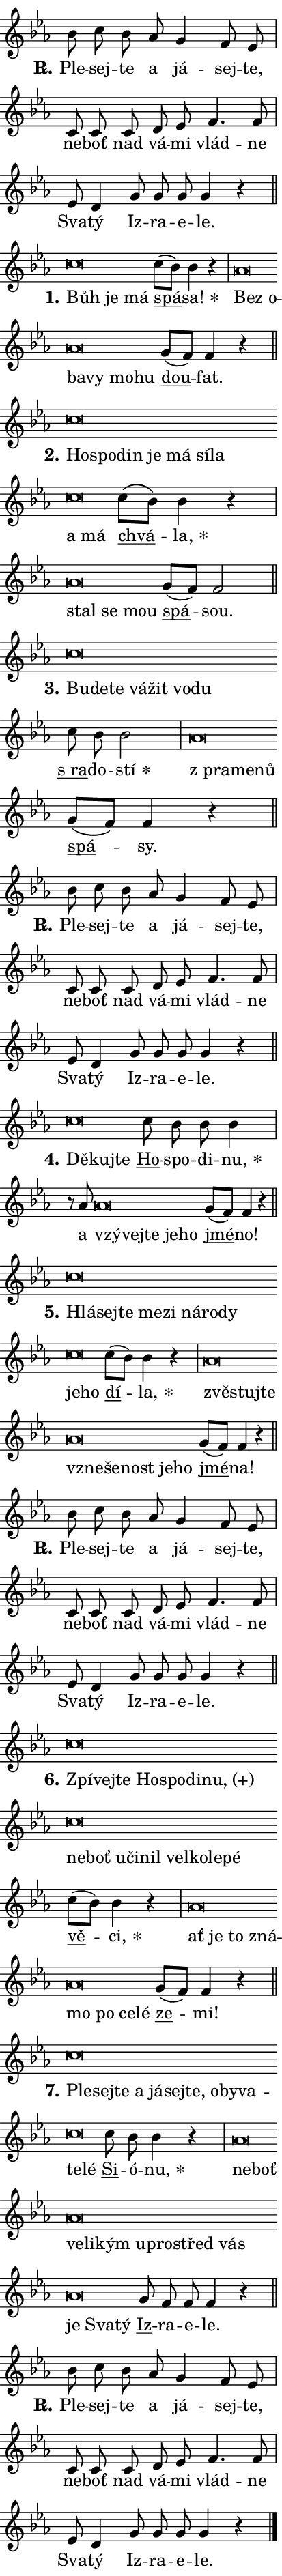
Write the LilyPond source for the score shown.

\version "2.24.0"
\header { tagline = "" }
\paper {
  indent = 0\cm
  top-margin = 0\cm
  right-margin = 0.13\cm % to fit lyric hyphens
  bottom-margin = 0\cm
  left-margin = 0\cm
  paper-width = 7\cm
  page-breaking = #ly:one-page-breaking
  system-system-spacing.basic-distance = #11
  score-system-spacing.basic-distance = #11
  ragged-last = ##f
}


%% Author: Thomas Morley
%% https://lists.gnu.org/archive/html/lilypond-user/2020-05/msg00002.html
#(define (line-position grob)
"Returns position of @var[grob} in current system:
   @code{'start}, if at first time-step
   @code{'end}, if at last time-step
   @code{'middle} otherwise
"
  (let* ((col (ly:item-get-column grob))
         (ln (ly:grob-object col 'left-neighbor))
         (rn (ly:grob-object col 'right-neighbor))
         (col-to-check-left (if (ly:grob? ln) ln col))
         (col-to-check-right (if (ly:grob? rn) rn col))
         (break-dir-left
           (and
             (ly:grob-property col-to-check-left 'non-musical #f)
             (ly:item-break-dir col-to-check-left)))
         (break-dir-right
           (and
             (ly:grob-property col-to-check-right 'non-musical #f)
             (ly:item-break-dir col-to-check-right))))
        (cond ((eqv? 1 break-dir-left) 'start)
              ((eqv? -1 break-dir-right) 'end)
              (else 'middle))))

#(define (tranparent-at-line-position vctor)
  (lambda (grob)
  "Relying on @code{line-position} select the relevant enry from @var{vctor}.
Used to determine transparency,"
    (case (line-position grob)
      ((end) (not (vector-ref vctor 0)))
      ((middle) (not (vector-ref vctor 1)))
      ((start) (not (vector-ref vctor 2))))))

noteHeadBreakVisibility =
#(define-music-function (break-visibility)(vector?)
"Makes @code{NoteHead}s transparent relying on @var{break-visibility}"
#{
  \override NoteHead.transparent =
    #(tranparent-at-line-position break-visibility)
#})

#(define delete-ledgers-for-transparent-note-heads
  (lambda (grob)
    "Reads whether a @code{NoteHead} is transparent.
If so this @code{NoteHead} is removed from @code{'note-heads} from
@var{grob}, which is supposed to be @code{LedgerLineSpanner}.
As a result ledgers are not printed for this @code{NoteHead}"
    (let* ((nhds-array (ly:grob-object grob 'note-heads))
           (nhds-list
             (if (ly:grob-array? nhds-array)
                 (ly:grob-array->list nhds-array)
                 '()))
           ;; Relies on the transparent-property being done before
           ;; Staff.LedgerLineSpanner.after-line-breaking is executed.
           ;; This is fragile ...
           (to-keep
             (remove
               (lambda (nhd)
                 (ly:grob-property nhd 'transparent #f))
               nhds-list)))
      ;; TODO find a better method to iterate over grob-arrays, similiar
      ;; to filter/remove etc for lists
      ;; For now rebuilt from scratch
      (set! (ly:grob-object grob 'note-heads)  '())
      (for-each
        (lambda (nhd)
          (ly:pointer-group-interface::add-grob grob 'note-heads nhd))
        to-keep))))

squashNotes = {
  \override NoteHead.X-extent = #'(-0.2 . 0.2)
  \override NoteHead.Y-extent = #'(-0.75 . 0)
  \override NoteHead.stencil =
    #(lambda (grob)
       (let ((pos (ly:grob-property grob 'staff-position)))
         (begin
           (if (< pos -7) (display "ERROR: Lower brevis then expected\n") (display "OK: Expected brevis position\n"))
           (if (<= pos -6) ly:text-interface::print ly:note-head::print))))
}
unSquashNotes = {
  \revert NoteHead.X-extent
  \revert NoteHead.Y-extent
  \revert NoteHead.stencil
}

hideNotes = \noteHeadBreakVisibility #begin-of-line-visible
unHideNotes = \noteHeadBreakVisibility #all-visible

% work-around for resetting accidentals
% https://lilypond.org/doc/v2.23/Documentation/notation/displaying-rhythms#unmetered-music
cadenzaMeasure = {
  \cadenzaOff
  \partial 1024 s1024
  \cadenzaOn
}

#(define-markup-command (accent layout props text) (markup?)
  "Underline accented syllable"
  (interpret-markup layout props
    #{\markup \override #'(offset . 4.3) \underline { #text }#}))

responsum = \markup \concat {
  "R" \hspace #-1.05 \path #0.1 #'((moveto 0 0.07) (lineto 0.9 0.8)) \hspace #0.05 "."
}

spaceSize = #0.6828661417322834 % exact space size for TeX Gyre Schola

\layout {
  \context {
    \Staff
    \remove "Time_signature_engraver"
    \override LedgerLineSpanner.after-line-breaking = #delete-ledgers-for-transparent-note-heads
  }
  \context {
    \Lyrics {
      \override LyricSpace.minimum-distance = \spaceSize
      \override LyricText.font-name = #"TeX Gyre Schola"
      \override LyricText.font-size = 1
      \override StanzaNumber.font-name = #"TeX Gyre Schola Bold"
      \override StanzaNumber.font-size = 1
    }
  }
  \context {
    \Score 
    \override NoteHead.text =
      #(lambda (grob) 
        (let ((pos (ly:grob-property grob 'staff-position)))
          #{\markup {
            \combine
              \halign #-0.55 \raise #(if (= pos -6) 0 0.5) \override #'(thickness . 2) \draw-line #'(3.2 . 0)
              \musicglyph "noteheads.sM1"
          }#}))
  }
}

% magnetic-lyrics.ily
%
%   written by
%     Jean Abou Samra <jean@abou-samra.fr>
%     Werner Lemberg <wl@gnu.org>
%
%   adapted by
%     Jiri Hon <jiri.hon@gmail.com>
%
% Version 2022-Apr-15

% https://www.mail-archive.com/lilypond-user@gnu.org/msg149350.html

#(define (Left_hyphen_pointer_engraver context)
   "Collect syllable-hyphen-syllable occurrences in lyrics and store
them in properties.  This engraver only looks to the left.  For
example, if the lyrics input is @code{foo -- bar}, it does the
following.

@itemize @bullet
@item
Set the @code{text} property of the @code{LyricHyphen} grob between
@q{foo} and @q{bar} to @code{foo}.

@item
Set the @code{left-hyphen} property of the @code{LyricText} grob with
text @q{foo} to the @code{LyricHyphen} grob between @q{foo} and
@q{bar}.
@end itemize

Use this auxiliary engraver in combination with the
@code{lyric-@/text::@/apply-@/magnetic-@/offset!} hook."
   (let ((hyphen #f)
         (text #f))
     (make-engraver
      (acknowledgers
       ((lyric-syllable-interface engraver grob source-engraver)
        (set! text grob)))
      (end-acknowledgers
       ((lyric-hyphen-interface engraver grob source-engraver)
        ;(when (not (grob::has-interface grob 'lyric-space-interface))
          (set! hyphen grob)));)
      ((stop-translation-timestep engraver)
       (when (and text hyphen)
         (ly:grob-set-object! text 'left-hyphen hyphen))
       (set! text #f)
       (set! hyphen #f)))))

#(define (lyric-text::apply-magnetic-offset! grob)
   "If the space between two syllables is less than the value in
property @code{LyricText@/.details@/.squash-threshold}, move the right
syllable to the left so that it gets concatenated with the left
syllable.

Use this function as a hook for
@code{LyricText@/.after-@/line-@/breaking} if the
@code{Left_@/hyphen_@/pointer_@/engraver} is active."
   (let ((hyphen (ly:grob-object grob 'left-hyphen #f)))
     (when hyphen
       (let ((left-text (ly:spanner-bound hyphen LEFT)))
         (when (grob::has-interface left-text 'lyric-syllable-interface)
           (let* ((common (ly:grob-common-refpoint grob left-text X))
                  (this-x-ext (ly:grob-extent grob common X))
                  (left-x-ext
                   (begin
                     ;; Trigger magnetism for left-text.
                     (ly:grob-property left-text 'after-line-breaking)
                     (ly:grob-extent left-text common X)))
                  ;; `delta` is the gap width between two syllables.
                  (delta (- (interval-start this-x-ext)
                            (interval-end left-x-ext)))
                  (details (ly:grob-property grob 'details))
                  (threshold (assoc-get 'squash-threshold details 0.2)))
             (when (< delta threshold)
               (let* (;; We have to manipulate the input text so that
                      ;; ligatures crossing syllable boundaries are not
                      ;; disabled.  For languages based on the Latin
                      ;; script this is essentially a beautification.
                      ;; However, for non-Western scripts it can be a
                      ;; necessity.
                      (lt (ly:grob-property left-text 'text))
                      (rt (ly:grob-property grob 'text))
                      (is-space (grob::has-interface hyphen 'lyric-space-interface))
                      (space (if is-space " " ""))
                      (extra-delta (if is-space spaceSize 0))
                      ;; Append new syllable.
                      (ltrt-space (if (and (string? lt) (string? rt))
                                (string-append lt space rt)
                                (make-concat-markup (list lt space rt))))
                      ;; Right-align `ltrt` to the right side.
                      (ltrt-space-markup (grob-interpret-markup
                               grob
                               (make-translate-markup
                                (cons (interval-length this-x-ext) 0)
                                (make-right-align-markup ltrt-space)))))
                 (begin
                   ;; Don't print `left-text`.
                   (ly:grob-set-property! left-text 'stencil #f)
                   ;; Set text and stencil (which holds all collected
                   ;; syllables so far) and shift it to the left.
                   (ly:grob-set-property! grob 'text ltrt-space)
                   (ly:grob-set-property! grob 'stencil ltrt-space-markup)
                   (ly:grob-translate-axis! grob (- (- delta extra-delta)) X))))))))))


#(define (lyric-hyphen::displace-bounds-first grob)
   ;; Make very sure this callback isn't triggered too early.
   (let ((left (ly:spanner-bound grob LEFT))
         (right (ly:spanner-bound grob RIGHT)))
     (ly:grob-property left 'after-line-breaking)
     (ly:grob-property right 'after-line-breaking)
     (ly:lyric-hyphen::print grob)))

squashThreshold = #0.4

\layout {
  \context {
    \Lyrics
    \consists #Left_hyphen_pointer_engraver
    \override LyricText.after-line-breaking =
      #lyric-text::apply-magnetic-offset!
    \override LyricHyphen.stencil = #lyric-hyphen::displace-bounds-first
    \override LyricText.details.squash-threshold = \squashThreshold
    \override LyricHyphen.minimum-distance = 0
    \override LyricHyphen.minimum-length = \squashThreshold
  }
}

squashText = \override LyricText.details.squash-threshold = 9999
unSquashText = \override LyricText.details.squash-threshold = \squashThreshold

leftText = \override LyricText.self-alignment-X = #LEFT
unLeftText = \revert LyricText.self-alignment-X

starOffset = #(lambda (grob) 
                (let ((x_offset (ly:self-alignment-interface::aligned-on-x-parent grob)))
                  (if (= x_offset 0) 0 (+ x_offset 1.2))))

star = #(define-music-function (syllable)(string?)
"Append star separator at the end of a syllable"
#{
  \once \override LyricText.X-offset = #starOffset
  \lyricmode { \markup {
    #syllable
    \override #'((font-name . "TeX Gyre Schola Bold")) \hspace #0.2 \lower #0.65 \larger "*"
  } }
#})

starAccent = #(define-music-function (syllable)(string?)
"Append star separator at the end of a syllable and make accent"
#{
  \once \override LyricText.X-offset = #starOffset
  \lyricmode { \markup {
    \accent #syllable
    \override #'((font-name . "TeX Gyre Schola Bold")) \hspace #0.2 \lower #0.65 \larger "*"
  } }
#})

breath = #(define-music-function (syllable)(string?)
"Append breathing indicator at the end of a syllable"
#{
  \lyricmode { \markup { #syllable "+" } }
#})

optionalBreath = #(define-music-function (syllable)(string?)
"Append optional breathing indicator at the end of a syllable"
#{
  \lyricmode { \markup { #syllable "(+)" } }
#})


\score {
    <<
        \new Voice = "melody" { \cadenzaOn \key es \major \relative { bes'8 c bes as g4 f8 es \cadenzaMeasure \bar "|" c c \bar "" c d es \bar "" f4. f8 \cadenzaMeasure \bar "|" es d4 \bar "" g8 g g g4 r \cadenzaMeasure \bar "||" \break } }
        \new Lyrics \lyricsto "melody" { \lyricmode { \set stanza = \responsum
Ple -- sej -- te a já -- sej -- te, ne -- boť nad vá -- mi vlád -- ne Sva -- tý Iz -- ra -- e -- le. } }
    >>
    \layout {}
}

\score {
    <<
        \new Voice = "melody" { \cadenzaOn \key es \major \relative { \squashNotes c''\breve*1/16 \hideNotes \breve*1/16 \breve*1/16 \bar "" \unHideNotes \unSquashNotes \bar "" c8[( bes)] bes4 r \cadenzaMeasure \bar "|" \squashNotes as\breve*1/16 \hideNotes \breve*1/16 \bar "" \breve*1/16 \bar "" \breve*1/16 \bar "" \breve*1/16 \breve*1/16 \bar "" \unHideNotes \unSquashNotes \bar "" g8[( f)] f4 r \cadenzaMeasure \bar "||" \break } }
        \new Lyrics \lyricsto "melody" { \lyricmode { \set stanza = "1."
\leftText Bůh \squashText je má \unLeftText \unSquashText \markup \accent spá -- \star sa! \leftText Bez \squashText o -- ba -- vy mo -- hu \unLeftText \unSquashText \markup \accent dou -- fat. } }
    >>
    \layout {}
}

\score {
    <<
        \new Voice = "melody" { \cadenzaOn \key es \major \relative { \squashNotes c''\breve*1/16 \hideNotes \breve*1/16 \bar "" \breve*1/16 \bar "" \breve*1/16 \bar "" \breve*1/16 \bar "" \breve*1/16 \bar "" \breve*1/16 \bar "" \breve*1/16 \breve*1/16 \bar "" \unHideNotes \unSquashNotes \bar "" c8[( bes)] bes4 r \cadenzaMeasure \bar "|" \squashNotes as\breve*1/16 \hideNotes \breve*1/16 \breve*1/16 \bar "" \unHideNotes \unSquashNotes \bar "" g8[( f)] f2 \cadenzaMeasure \bar "||" \break } }
        \new Lyrics \lyricsto "melody" { \lyricmode { \set stanza = "2."
\leftText Ho -- \squashText spo -- din je má sí -- la a má \unLeftText \unSquashText \markup \accent chvá -- \star la, \leftText stal \squashText se mou \unLeftText \unSquashText \markup \accent spá -- sou. } }
    >>
    \layout {}
}

\score {
    <<
        \new Voice = "melody" { \cadenzaOn \key es \major \relative { \squashNotes c''\breve*1/16 \hideNotes \breve*1/16 \bar "" \breve*1/16 \bar "" \breve*1/16 \bar "" \breve*1/16 \bar "" \breve*1/16 \breve*1/16 \bar "" \unHideNotes \unSquashNotes \bar "" c8 bes bes2 \cadenzaMeasure \bar "|" \squashNotes as\breve*1/16 \hideNotes \breve*1/16 \breve*1/16 \bar "" \unHideNotes \unSquashNotes \bar "" g8[( f)] f4 r \cadenzaMeasure \bar "||" \break } }
        \new Lyrics \lyricsto "melody" { \lyricmode { \set stanza = "3."
\leftText Bu -- \squashText de -- te vá -- žit vo -- du \unLeftText \unSquashText \markup \accent "s ra" -- do -- \star stí \leftText "z pra" -- \squashText me -- nů \unLeftText \unSquashText \markup \accent spá -- sy. } }
    >>
    \layout {}
}

\score {
    <<
        \new Voice = "melody" { \cadenzaOn \key es \major \relative { bes'8 c bes as g4 f8 es \cadenzaMeasure \bar "|" c c \bar "" c d es \bar "" f4. f8 \cadenzaMeasure \bar "|" es d4 \bar "" g8 g g g4 r \cadenzaMeasure \bar "||" \break } }
        \new Lyrics \lyricsto "melody" { \lyricmode { \set stanza = \responsum
Ple -- sej -- te a já -- sej -- te, ne -- boť nad vá -- mi vlád -- ne Sva -- tý Iz -- ra -- e -- le. } }
    >>
    \layout {}
}

\score {
    <<
        \new Voice = "melody" { \cadenzaOn \key es \major \relative { \squashNotes c''\breve*1/16 \hideNotes \breve*1/16 \breve*1/16 \bar "" \unHideNotes \unSquashNotes \bar "" c8 bes bes bes4 \cadenzaMeasure \bar "|" r8 as \squashNotes as\breve*1/16 \hideNotes \breve*1/16 \bar "" \breve*1/16 \bar "" \breve*1/16 \breve*1/16 \bar "" \unHideNotes \unSquashNotes \bar "" g8[( f)] f4 r \cadenzaMeasure \bar "||" \break } }
        \new Lyrics \lyricsto "melody" { \lyricmode { \set stanza = "4."
\leftText Dě -- \squashText kuj -- te \unLeftText \unSquashText \markup \accent Ho -- spo -- di -- \star nu, a \leftText vzý -- \squashText vej -- te je -- ho \unLeftText \unSquashText \markup \accent jmé -- no! } }
    >>
    \layout {}
}

\score {
    <<
        \new Voice = "melody" { \cadenzaOn \key es \major \relative { \squashNotes c''\breve*1/16 \hideNotes \breve*1/16 \bar "" \breve*1/16 \bar "" \breve*1/16 \bar "" \breve*1/16 \bar "" \breve*1/16 \bar "" \breve*1/16 \bar "" \breve*1/16 \bar "" \breve*1/16 \breve*1/16 \bar "" \unHideNotes \unSquashNotes \bar "" c8[( bes)] bes4 r \cadenzaMeasure \bar "|" \squashNotes as\breve*1/16 \hideNotes \breve*1/16 \bar "" \breve*1/16 \bar "" \breve*1/16 \bar "" \breve*1/16 \bar "" \breve*1/16 \bar "" \breve*1/16 \breve*1/16 \bar "" \unHideNotes \unSquashNotes \bar "" g8[( f)] f4 r \cadenzaMeasure \bar "||" \break } }
        \new Lyrics \lyricsto "melody" { \lyricmode { \set stanza = "5."
\leftText Hlá -- \squashText sej -- te me -- zi ná -- ro -- dy je -- ho \unLeftText \unSquashText \markup \accent dí -- \star la, \leftText zvě -- \squashText stuj -- te vzne -- še -- nost je -- ho \unLeftText \unSquashText \markup \accent jmé -- na! } }
    >>
    \layout {}
}

\score {
    <<
        \new Voice = "melody" { \cadenzaOn \key es \major \relative { bes'8 c bes as g4 f8 es \cadenzaMeasure \bar "|" c c \bar "" c d es \bar "" f4. f8 \cadenzaMeasure \bar "|" es d4 \bar "" g8 g g g4 r \cadenzaMeasure \bar "||" \break } }
        \new Lyrics \lyricsto "melody" { \lyricmode { \set stanza = \responsum
Ple -- sej -- te a já -- sej -- te, ne -- boť nad vá -- mi vlád -- ne Sva -- tý Iz -- ra -- e -- le. } }
    >>
    \layout {}
}

\score {
    <<
        \new Voice = "melody" { \cadenzaOn \key es \major \relative { \squashNotes c''\breve*1/16 \hideNotes \breve*1/16 \bar "" \breve*1/16 \bar "" \breve*1/16 \bar "" \breve*1/16 \bar "" \breve*1/16 \bar "" \breve*1/16 \bar "" \breve*1/16 \bar "" \breve*1/16 \bar "" \breve*1/16 \bar "" \breve*1/16 \bar "" \breve*1/16 \bar "" \breve*1/16 \bar "" \breve*1/16 \bar "" \breve*1/16 \breve*1/16 \bar "" \unHideNotes \unSquashNotes \bar "" c8[( bes)] bes4 r \cadenzaMeasure \bar "|" \squashNotes as\breve*1/16 \hideNotes \breve*1/16 \bar "" \breve*1/16 \bar "" \breve*1/16 \bar "" \breve*1/16 \bar "" \breve*1/16 \bar "" \breve*1/16 \breve*1/16 \bar "" \unHideNotes \unSquashNotes \bar "" g8[( f)] f4 r \cadenzaMeasure \bar "||" \break } }
        \new Lyrics \lyricsto "melody" { \lyricmode { \set stanza = "6."
\leftText Zpí -- \squashText vej -- te Ho -- spo -- di -- \optionalBreath nu, ne -- boť u -- či -- nil vel -- ko -- le -- pé \unLeftText \unSquashText \markup \accent vě -- \star ci, \leftText ať \squashText je to zná -- mo po ce -- lé \unLeftText \unSquashText \markup \accent ze -- mi! } }
    >>
    \layout {}
}

\score {
    <<
        \new Voice = "melody" { \cadenzaOn \key es \major \relative { \squashNotes c''\breve*1/16 \hideNotes \breve*1/16 \bar "" \breve*1/16 \bar "" \breve*1/16 \bar "" \breve*1/16 \bar "" \breve*1/16 \bar "" \breve*1/16 \bar "" \breve*1/16 \bar "" \breve*1/16 \bar "" \breve*1/16 \bar "" \breve*1/16 \breve*1/16 \bar "" \unHideNotes \unSquashNotes \bar "" c8 bes bes4 r \cadenzaMeasure \bar "|" \squashNotes as\breve*1/16 \hideNotes \breve*1/16 \bar "" \breve*1/16 \bar "" \breve*1/16 \bar "" \breve*1/16 \bar "" \breve*1/16 \bar "" \breve*1/16 \bar "" \breve*1/16 \bar "" \breve*1/16 \bar "" \breve*1/16 \bar "" \breve*1/16 \breve*1/16 \bar "" \unHideNotes \unSquashNotes \bar "" g8 f f f4 r \cadenzaMeasure \bar "||" \break } }
        \new Lyrics \lyricsto "melody" { \lyricmode { \set stanza = "7."
\leftText Ple -- \squashText sej -- te a já -- sej -- te, o -- by -- va -- te -- lé \unLeftText \unSquashText \markup \accent Si -- ó -- \star nu, \leftText ne -- \squashText boť ve -- li -- kým u -- pro -- střed vás je Sva -- tý \unLeftText \unSquashText \markup \accent Iz -- ra -- e -- le. } }
    >>
    \layout {}
}

\score {
    <<
        \new Voice = "melody" { \cadenzaOn \key es \major \relative { bes'8 c bes as g4 f8 es \cadenzaMeasure \bar "|" c c \bar "" c d es \bar "" f4. f8 \cadenzaMeasure \bar "|" es d4 \bar "" g8 g g g4 r \cadenzaMeasure \bar "||" \break } \bar "|." }
        \new Lyrics \lyricsto "melody" { \lyricmode { \set stanza = \responsum
Ple -- sej -- te a já -- sej -- te, ne -- boť nad vá -- mi vlád -- ne Sva -- tý Iz -- ra -- e -- le. } }
    >>
    \layout {}
}
